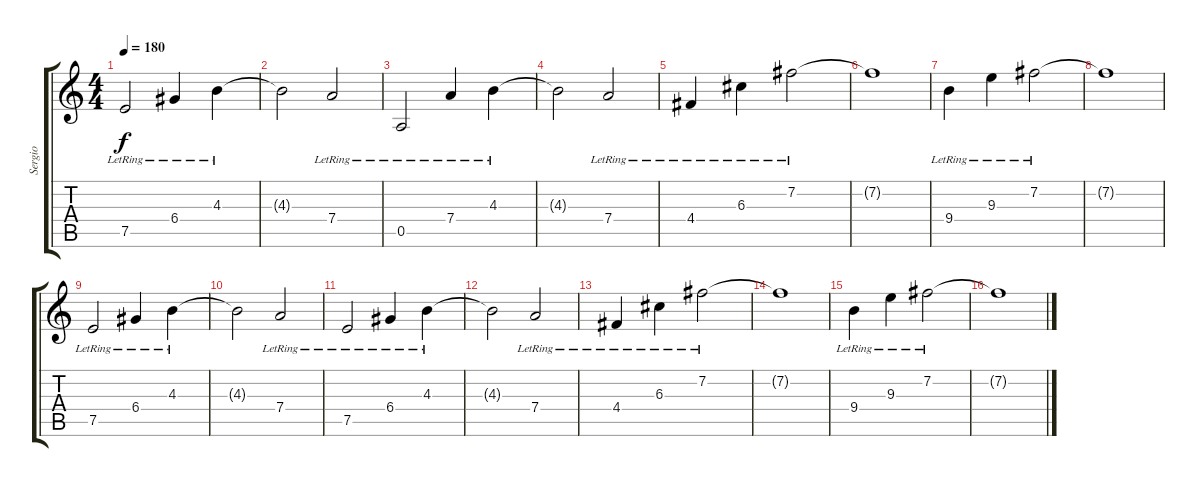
\track ("Sergio" "Sergio") {instrument acousticguitarsteel}
\staff {score tabs}
\tuning (E4 B3 G3 D3 A2 E2) {hide}
\ts (4 4)
\tempo 180
\clef g2
\ks c
7.5{lr}.2{dy f} 6.4{lr}.4 4.3{lr}.4 |
4.3{t}.2 7.4{lr}.2 |
0.5{lr}.2 7.4{lr}.4 4.3{lr}.4 |
4.3{t}.2 7.4{lr}.2 |
4.4{lr}.4 6.3{lr}.4 7.2{lr}.2 |
7.2{t}.1 |
9.4{lr}.4 9.3{lr}.4 7.2{lr}.2 |
7.2{t}.1 |
7.5{lr}.2 6.4{lr}.4 4.3{lr}.4 |
4.3{t}.2 7.4{lr}.2 |
7.5{lr}.2 6.4{lr}.4 4.3{lr}.4 |
4.3{t}.2 7.4{lr}.2 |
4.4{lr}.4 6.3{lr}.4 7.2{lr}.2 |
7.2{t}.1 |
9.4{lr}.4 9.3{lr}.4 7.2{lr}.2 |
7.2{t}.1
